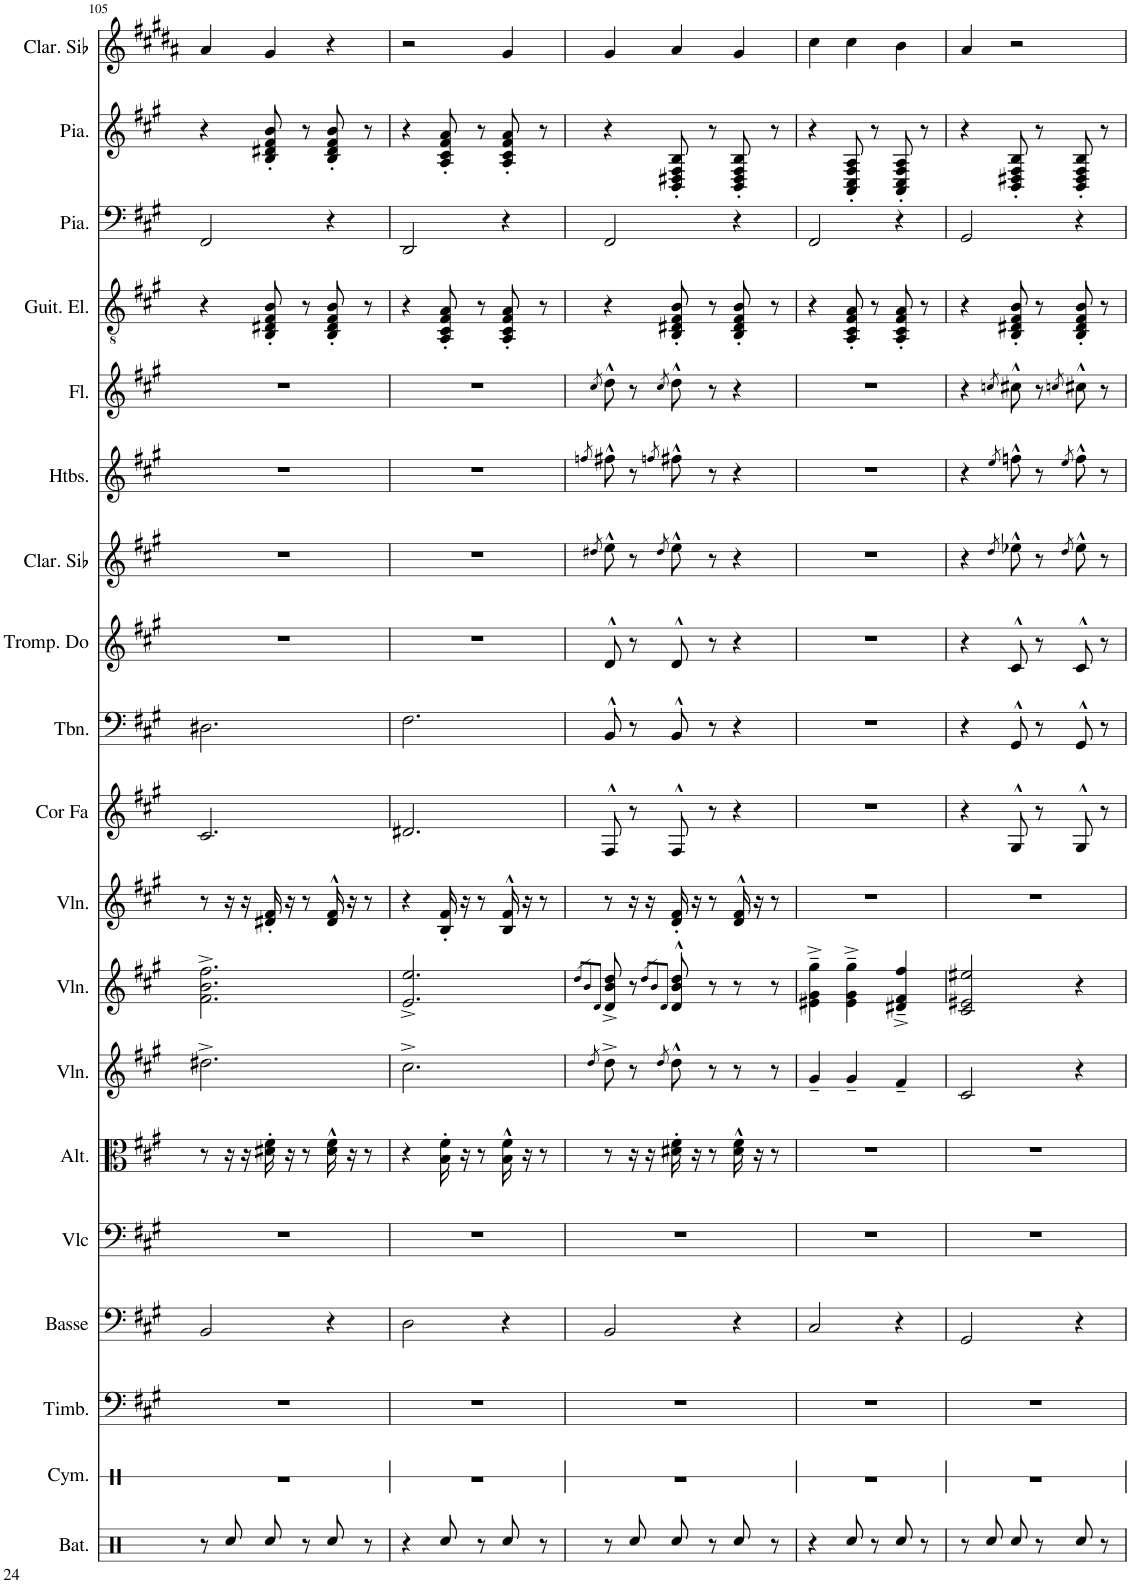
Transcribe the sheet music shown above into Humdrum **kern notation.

**kern	**kern	**kern	**kern	**kern	**kern	**kern	**kern	**kern	**kern	**kern	**kern	**kern	**kern	**kern	**kern	**kern	**kern	**kern
*part19	*part18	*part17	*part16	*part15	*part14	*part13	*part12	*part11	*part10	*part9	*part8	*part7	*part6	*part5	*part4	*part3	*part2	*part1
*staff19	*staff18	*staff17	*staff16	*staff15	*staff14	*staff13	*staff12	*staff11	*staff10	*staff9	*staff8	*staff7	*staff6	*staff5	*staff4	*staff3	*staff2	*staff1
*I"Batterie	*I"Cymbale	*I"Timbales	*I"Basse acoustique	*I"Violoncelle	*I"Alto	*I"Violon	*I"Violon	*I"Violon	*I"Cor en Fa	*I"Trombone	*I"Trompette en Do	*I"Clarinette en Sib	*I"Hautbois	*I"Flûte	*I"Guitare électrique	*I"Piano	*I"Piano	*I"Clarinette en Sib
*I'Bat.	*I'Cym.	*I'Timb.	*I'Basse	*I'Vlc	*I'Alt.	*I'Vln.	*I'Vln.	*I'Vln.	*I'Cor Fa	*I'Tbn.	*I'Tromp. Do	*I'Clar. Sib	*I'Htbs.	*I'Fl.	*I'Guit. El.	*I'Pia.	*I'Pia.	*I'Clar. Sib
!!LO:PB:g=z
*clefX	*clefX	*clefF4	*clefF4	*clefF4	*clefC3	*clefG2	*clefG2	*clefG2	*clefG2	*clefF4	*clefG2	*clefG2	*clefG2	*clefG2	*clefGv2	*clefF4	*clefG2	*clefG2
*	*	*	*Trd7c12	*	*	*	*	*	*Trd4c7	*	*Trd1c2	*Trd1c2	*	*	*	*	*	*Trd1c2
*k[]	*k[]	*k[f#c#g#]	*k[f#c#g#]	*k[f#c#g#]	*k[f#c#g#]	*k[f#c#g#]	*k[f#c#g#]	*k[f#c#g#]	*k[f#c#g#]	*k[f#c#g#]	*k[f#c#g#]	*k[f#c#g#]	*k[f#c#g#]	*k[f#c#g#]	*k[f#c#g#]	*k[f#c#g#]	*k[f#c#g#]	*k[f#c#g#d#a#]
*M3/4	*M3/4	*M3/4	*M3/4	*M3/4	*M3/4	*M3/4	*M3/4	*M3/4	*M3/4	*M3/4	*M3/4	*M3/4	*M3/4	*M3/4	*M3/4	*M3/4	*M3/4	*M3/4
=105	=105	=105	=105	=105	=105	=105	=105	=105	=105	=105	=105	=105	=105	=105	=105	=105	=105	=105
8r	2.r	2.r	2BB/	2.r	8r	2.dd#X^\	2.f#\^ 2.b\^ 2.ff#\^	8r	2.c#/	2.D#X\	2.r	2.r	2.r	2.r	4r	2FF#/	4r	4a#/
8Rcc/	.	.	.	.	16r	.	.	16r	.	.	.	.	.	.	.	.	.	.
.	.	.	.	.	16r	.	.	16r	.	.	.	.	.	.	.	.	.	.
8Rcc/	.	.	.	.	16d#X\' 16f#\'	.	.	16d#X/' 16f#/'	.	.	.	.	.	.	8BB/' 8D#X/' 8F#/' 8B/'	.	8B/' 8d#X/' 8f#/' 8b/'	4g#/
.	.	.	.	.	16r	.	.	16r	.	.	.	.	.	.	.	.	.	.
8r	.	.	.	.	8r	.	.	8r	.	.	.	.	.	.	8r	.	8r	.
8Rcc/	.	.	4r	.	16d#\^^ 16f#\^^	.	.	16d#/^^ 16f#/^^	.	.	.	.	.	.	8BB/' 8D#/' 8F#/' 8B/'	4r	8B/' 8d#/' 8f#/' 8b/'	4r
.	.	.	.	.	16r	.	.	16r	.	.	.	.	.	.	.	.	.	.
8r	.	.	.	.	8r	.	.	8r	.	.	.	.	.	.	8r	.	8r	.
=106	=106	=106	=106	=106	=106	=106	=106	=106	=106	=106	=106	=106	=106	=106	=106	=106	=106	=106
4r	2.r	2.r	2D\	2.r	4r	2.cc#^\	2.e/^ 2.ee/^	4r	2.d#X/	2.F#\	2.r	2.r	2.r	2.r	4r	2DD/	4r	2r
8Rcc/	.	.	.	.	16B\' 16f#\'	.	.	16B/' 16f#/'	.	.	.	.	.	.	8AA/' 8C#/' 8F#/' 8A/'	.	8A/' 8c#/' 8f#/' 8a/'	.
.	.	.	.	.	16r	.	.	16r	.	.	.	.	.	.	.	.	.	.
8r	.	.	.	.	8r	.	.	8r	.	.	.	.	.	.	8r	.	8r	.
8Rcc/	.	.	4r	.	16B\^^ 16f#\^^	.	.	16B/^^ 16f#/^^	.	.	.	.	.	.	8AA/' 8C#/' 8F#/' 8A/'	4r	8A/' 8c#/' 8f#/' 8a/'	4g#/
.	.	.	.	.	16r	.	.	16r	.	.	.	.	.	.	.	.	.	.
8r	.	.	.	.	8r	.	.	8r	.	.	.	.	.	.	8r	.	8r	.
=107	=107	=107	=107	=107	=107	=107	=107	=107	=107	=107	=107	=107	=107	=107	=107	=107	=107	=107
.	.	.	.	.	.	.	8qdd/L	.	.	.	.	.	.	.	.	.	.	.
.	.	.	.	.	.	.	8qb/	.	.	.	.	.	.	.	.	.	.	.
.	.	.	.	.	.	8qdd/	8qd/J	.	.	.	.	8qdd#X/	8qffn/	8qcc#/	.	.	.	.
8r	2.r	2.r	2BB/	2.r	8r	8dd^\	8d/^ 8b/^ 8dd/^	8r	8F#^^/	8BB^^/	8d^^/	8ee^^\	8ff#X^^\	8dd^^\	4r	2FF#/	4r	4g#/
8Rcc/	.	.	.	.	16r	8r	8r	16r	8r	8r	8r	8r	8r	8r	.	.	.	.
.	.	.	.	.	16r	.	.	16r	.	.	.	.	.	.	.	.	.	.
.	.	.	.	.	.	.	8qdd/L	.	.	.	.	.	.	.	.	.	.	.
.	.	.	.	.	.	.	8qb/	.	.	.	.	.	.	.	.	.	.	.
.	.	.	.	.	.	8qdd/	8qd/J	.	.	.	.	8qdd#/	8qffn/	8qcc#/	.	.	.	.
8Rcc/	.	.	.	.	16d#X\' 16f#\'	8dd^^\	8d/^^ 8b/^^ 8dd/^^	16d/' 16f#/'	8F#^^/	8BB^^/	8d^^/	8ee^^\	8ff#X^^\	8dd^^\	8BB/' 8D#X/' 8F#/' 8B/'	.	8BB/' 8D#X/' 8F#/' 8B/'	4a#/
.	.	.	.	.	16r	.	.	16r	.	.	.	.	.	.	.	.	.	.
8r	.	.	.	.	8r	8r	8r	8r	8r	8r	8r	8r	8r	8r	8r	.	8r	.
8Rcc/	.	.	4r	.	16d#\^^ 16f#\^^	8r	8r	16d/^^ 16f#/^^	4r	4r	4r	4r	4r	4r	8BB/' 8D#/' 8F#/' 8B/'	4r	8BB/' 8D#/' 8F#/' 8B/'	4g#/
.	.	.	.	.	16r	.	.	16r	.	.	.	.	.	.	.	.	.	.
8r	.	.	.	.	8r	8r	8r	8r	.	.	.	.	.	.	8r	.	8r	.
=108	=108	=108	=108	=108	=108	=108	=108	=108	=108	=108	=108	=108	=108	=108	=108	=108	=108	=108
4r	2.r	2.r	2C#/	2.r	2.r	4g#~/	4e#X\~^ 4g#\~^ 4gg#\~^	2.r	2.r	2.r	2.r	2.r	2.r	2.r	4r	2FF#/	4r	4cc#\
8Rcc/	.	.	.	.	.	4g#~/	4e#\~^ 4g#\~^ 4gg#\~^	.	.	.	.	.	.	.	8AA/' 8C#/' 8F#/' 8A/'	.	8AA/' 8C#/' 8F#/' 8A/'	4cc#\
8r	.	.	.	.	.	.	.	.	.	.	.	.	.	.	8r	.	8r	.
8Rcc/	.	.	4r	.	.	4f#~/	4d#X/~^ 4f#/~^ 4ff#/~^	.	.	.	.	.	.	.	8AA/' 8C#/' 8F#/' 8A/'	4r	8AA/' 8C#/' 8F#/' 8A/'	4b\
8r	.	.	.	.	.	.	.	.	.	.	.	.	.	.	8r	.	8r	.
=109	=109	=109	=109	=109	=109	=109	=109	=109	=109	=109	=109	=109	=109	=109	=109	=109	=109	=109
8r	2.r	2.r	2GG#/	2.r	2.r	2c#/	2c#/ 2e#X/ 2ee#X/	2.r	4r	4r	4r	4r	4r	4r	4r	2GG#/	4r	4a#/
8Rcc/	.	.	.	.	.	.	.	.	.	.	.	.	.	.	.	.	.	.
.	.	.	.	.	.	.	.	.	.	.	.	8qdd/	8qee/	8qccn/	.	.	.	.
8Rcc/	.	.	.	.	.	.	.	.	8G#^^/	8GG#^^/	8c#^^/	8ee-X^^\	8ffn^^\	8cc#X^^\	8BB/' 8D#X/' 8F#/' 8B/'	.	8BB/' 8D#X/' 8F#/' 8B/'	2r
8r	.	.	.	.	.	.	.	.	8r	8r	8r	8r	8r	8r	8r	.	8r	.
.	.	.	.	.	.	.	.	.	.	.	.	8qdd/	8qee/	8qccn/	.	.	.	.
8Rcc/	.	.	4r	.	.	4r	4r	.	8G#^^/	8GG#^^/	8c#^^/	8ee-^^\	8ff^^\	8cc#X^^\	8BB/' 8D#/' 8F#/' 8B/'	4r	8BB/' 8D#/' 8F#/' 8B/'	.
8r	.	.	.	.	.	.	.	.	8r	8r	8r	8r	8r	8r	8r	.	8r	.
=	=	=	=	=	=	=	=	=	=	=	=	=	=	=	=	=	=	=
*-	*-	*-	*-	*-	*-	*-	*-	*-	*-	*-	*-	*-	*-	*-	*-	*-	*-	*-
